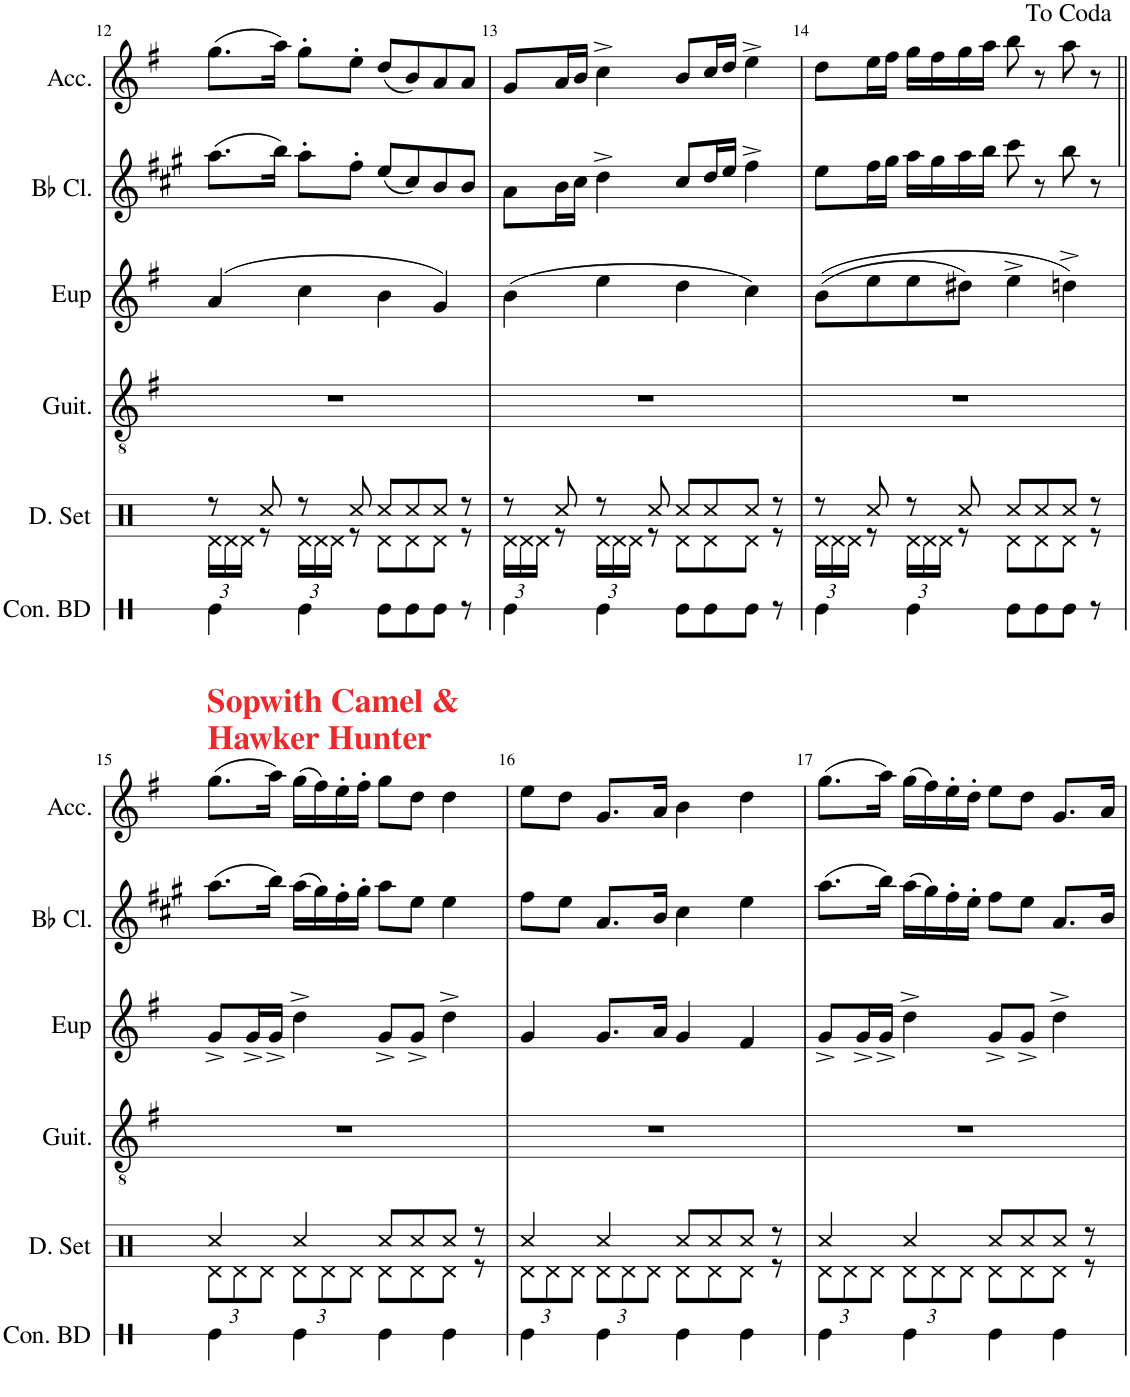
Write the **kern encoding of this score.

**kern	**kern	**kern	**kern	**kern	**kern
*part6	*part5	*part4	*part3	*part2	*part1
*staff6	*staff5	*staff4	*staff3	*staff2	*staff1
*I"Concert Bass Drum	*I"Drumset	*I"Classical Guitar	*I"Euphonium	*I"Bb Clarinet	*I"Accordion
*I'Con. BD	*I'D. Set	*I'Guit.	*I'Eup	*I'Bb Cl.	*I'Acc.
!!LO:PB:g=z
*clefX	*clefX	*clefGv2	*clefG2	*clefG2	*clefG2
*	*	*	*Trd14c24	*Trd1c2	*
*k[]	*k[f#]	*k[f#]	*k[f#]	*k[f#c#g#]	*k[f#]
*M4/4	*M4/4	*M4/4	*M4/4	*M4/4	*M4/4
=12	=12	=12	=12	=12	=12
*	*^	*	*	*	*
*	*	*Xbrackettup	*	*	*	*
4Re\	8r	24Rd\LL	1r	(4a/	(8.aa\L	(8.gg\L
.	.	24Rd\	.	.	.	.
.	.	24Rd\JJ	.	.	.	.
.	8Rcc/	8r	.	.	.	.
.	.	.	.	.	16bb\Jk)	16aa\Jk)
4Re\	8r	24Rd\LL	.	4cc\	8aa'\L	8gg'\L
.	.	24Rd\	.	.	.	.
.	.	24Rd\JJ	.	.	.	.
.	8Rcc/	8r	.	.	8ff#'\J	8ee'\J
8Re\L	8Rcc/L	8Rd\L	.	4b\	(8ee/L	(8dd/L
8Re\	8Rcc/	8Rd\	.	.	8cc#/)	8b/)
8Re\J	8Rcc/J	8Rd\J	.	4g/)	8b/	8a/
8r	8r	8r	.	.	8b/J	8a/J
=13	=13	=13	=13	=13	=13	=13
4Re\	8r	24Rd\LL	1r	(4b\	8a\L	8g/L
.	.	24Rd\	.	.	.	.
.	.	24Rd\JJ	.	.	.	.
.	8Rcc/	8r	.	.	16b\L	16a/L
.	.	.	.	.	16cc#\JJ	16b/JJ
4Re\	8r	24Rd\LL	.	4ee\	4dd^\	4cc^\
.	.	24Rd\	.	.	.	.
.	.	24Rd\JJ	.	.	.	.
.	8Rcc/	8r	.	.	.	.
8Re\L	8Rcc/L	8Rd\L	.	4dd\	8cc#/L	8b/L
8Re\	8Rcc/	8Rd\	.	.	16dd/L	16cc/L
.	.	.	.	.	16ee/JJ	16dd/JJ
8Re\J	8Rcc/J	8Rd\J	.	4cc\)	4ff#^\	4ee^\
8r	8r	8r	.	.	.	.
=14	=14	=14	=14	=14	=14	=14
4Re\	8r	24Rd\LL	1r	((8b\L	8ee\L	8dd\L
.	.	24Rd\	.	.	.	.
.	.	24Rd\JJ	.	.	.	.
.	8Rcc/	8r	.	8ee\	16ff#\L	16ee\L
.	.	.	.	.	16gg#\JJ	16ff#\JJ
4Re\	8r	24Rd\LL	.	8ee\	16aa\LL	16gg\LL
.	.	24Rd\	.	.	.	.
.	.	.	.	.	16gg#\	16ff#\
.	.	24Rd\JJ	.	.	.	.
.	8Rcc/	8r	.	8dd#X\J)	16aa\	16gg\
.	.	.	.	.	16bb\JJ	16aa\JJ
8Re\L	8Rcc/L	8Rd\L	.	4ee^\	8ccc#\	8bb\
8Re\	8Rcc/	8Rd\	.	.	8r	8r
8Re\J	8Rcc/J	8Rd\J	.	4ddn^\)	8bb\	8aa\
8r	8r	8r	.	.	8r	8r
!!LO:LB:g=z
=15||	=15||	=15||	=15||	=15||	=15||	=15||
!	!	!	!	!	!	!LO:TX:a:B:color=#EF2929:t=Sopwith Camel &
!	!	!	!	!	!	!LO:TX:a:t=Hawker Hunter
4Re\	4Rcc/	12Rd\L	1r	8g^/L	(8.aa\L	(8.gg\L
.	.	12Rd\	.	.	.	.
.	.	.	.	16g^/L	.	.
.	.	12Rd\J	.	.	.	.
.	.	.	.	16g^/JJ	16bb\Jk)	16aa\Jk)
4Re\	4Rcc/	12Rd\L	.	4dd^\	(16aa\LL	(16gg\LL
.	.	.	.	.	16gg#\)	16ff#\)
.	.	12Rd\	.	.	.	.
.	.	.	.	.	16ff#'\	16ee'\
.	.	12Rd\J	.	.	.	.
.	.	.	.	.	16gg#'\JJ	16ff#'\JJ
4Re\	8Rcc/L	8Rd\L	.	8g^/L	8aa\L	8gg\L
.	8Rcc/	8Rd\	.	8g^/J	8ee\J	8dd\J
4Re\	8Rcc/J	8Rd\J	.	4dd^\	4ee\	4dd\
.	8r	8r	.	.	.	.
=16	=16	=16	=16	=16	=16	=16
4Re\	4Rcc/	12Rd\L	1r	4g/	8ff#\L	8ee\L
.	.	12Rd\	.	.	.	.
.	.	.	.	.	8ee\J	8dd\J
.	.	12Rd\J	.	.	.	.
4Re\	4Rcc/	12Rd\L	.	8.g/L	8.a/L	8.g/L
.	.	12Rd\	.	.	.	.
.	.	12Rd\J	.	.	.	.
.	.	.	.	16a/Jk	16b/Jk	16a/Jk
4Re\	8Rcc/L	8Rd\L	.	4g/	4cc#\	4b\
.	8Rcc/	8Rd\	.	.	.	.
4Re\	8Rcc/J	8Rd\J	.	4f#/	4ee\	4dd\
.	8r	8r	.	.	.	.
=17	=17	=17	=17	=17	=17	=17
4Re\	4Rcc/	12Rd\L	1r	8g^/L	(8.aa\L	(8.gg\L
.	.	12Rd\	.	.	.	.
.	.	.	.	16g^/L	.	.
.	.	12Rd\J	.	.	.	.
.	.	.	.	16g^/JJ	16bb\Jk)	16aa\Jk)
4Re\	4Rcc/	12Rd\L	.	4dd^\	(16aa\LL	(16gg\LL
.	.	.	.	.	16gg#\)	16ff#\)
.	.	12Rd\	.	.	.	.
.	.	.	.	.	16ff#'\	16ee'\
.	.	12Rd\J	.	.	.	.
.	.	.	.	.	16ee'\JJ	16dd'\JJ
4Re\	8Rcc/L	8Rd\L	.	8g^/L	8ff#\L	8ee\L
.	8Rcc/	8Rd\	.	8g^/J	8ee\J	8dd\J
4Re\	8Rcc/J	8Rd\J	.	4dd^\	8.a/L	8.g/L
.	8r	8r	.	.	.	.
.	.	.	.	.	16b/Jk	16a/Jk
*	*v	*v	*	*	*	*
=	=	=	=	=	=
*-	*-	*-	*-	*-	*-
